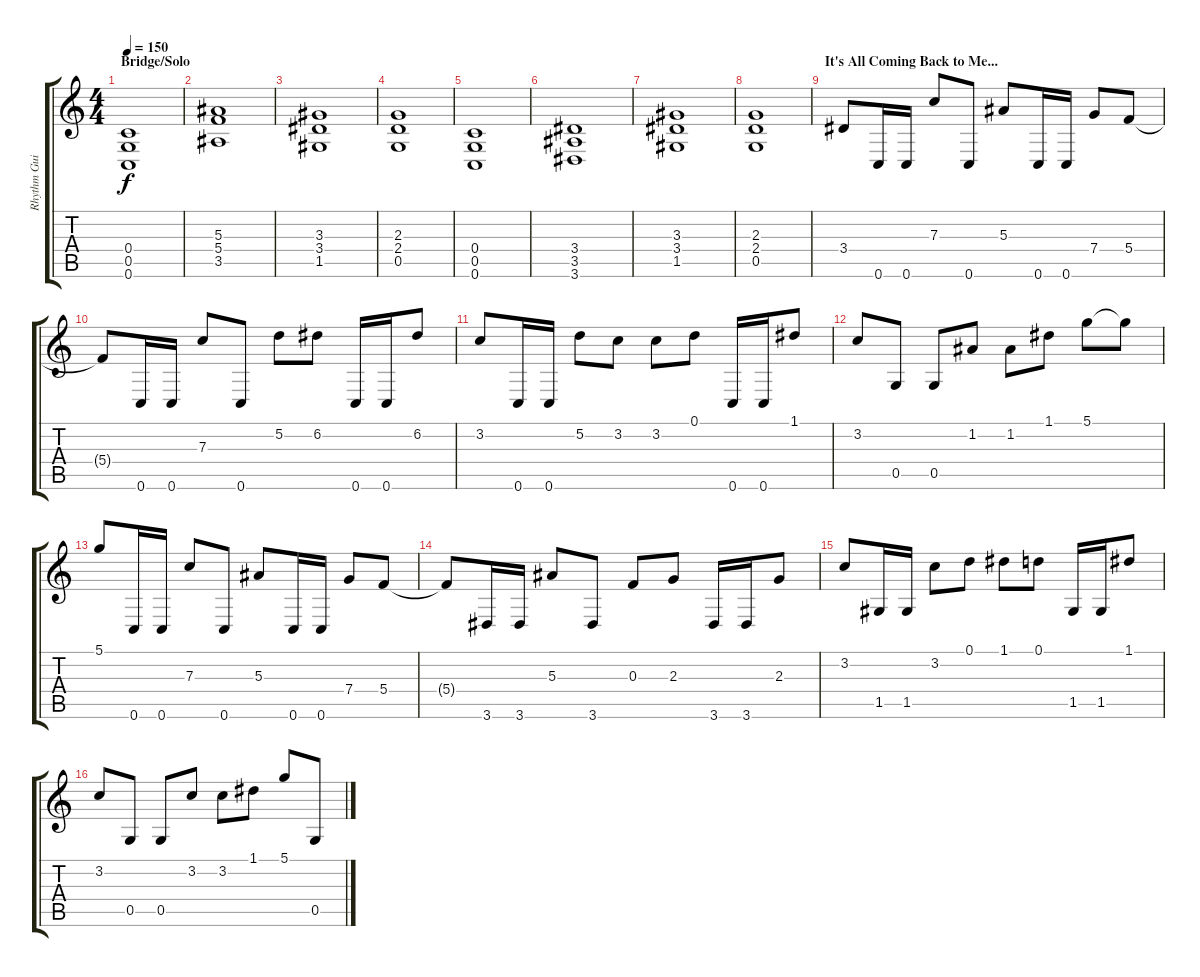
\track ("Rhythm Guitar" "Rhythm Gui") {instrument distortionguitar}
\staff {score tabs}
\tuning (D4 A3 F3 C3 G2 C2) {hide}
\ts (4 4)
\section ("" "Bridge/Solo")
\tempo 150
\clef g2
\ks c
(0.4 0.5 0.6).1{dy f volume 16} |
(5.3 5.4 3.5).1 |
(3.3 3.4 1.5).1 |
(2.3 2.4 0.5).1 |
(0.4 0.5 0.6).1 |
(3.4 3.5 3.6).1 |
(3.3 3.4 1.5).1 |
(2.3 2.4 0.5).1 |
\section ("" "It's All Coming Back to Me...")
3.4.8 0.6.16 0.6.16 7.3.8 0.6.8 5.3.8 0.6.16 0.6.16 7.4.8 5.4.8 |
5.4{t}.8 0.6.16 0.6.16 7.3.8 0.6.8 5.2.8 6.2.8 0.6.16 0.6.16 6.2.8 |
3.2.8 0.6.16 0.6.16 5.2.8 3.2.8 3.2.8 0.1.8 0.6.16 0.6.16 1.1.8 |
3.2.8 0.5.8 0.5.8 1.2.8 1.2.8 1.1.8 5.1.8 5.1{t}.8 |
5.1.8 0.6.16 0.6.16 7.3.8 0.6.8 5.3.8 0.6.16 0.6.16 7.4.8 5.4.8 |
5.4{t}.8 3.6.16 3.6.16 5.3.8 3.6.8 0.3.8 2.3.8 3.6.16 3.6.16 2.3.8 |
3.2.8 1.5.16 1.5.16 3.2.8 0.1.8 1.1.8 0.1.8 1.5.16 1.5.16 1.1.8 |
3.2.8 0.5.8 0.5.8 3.2.8 3.2.8 1.1.8 5.1.8 0.5.8
